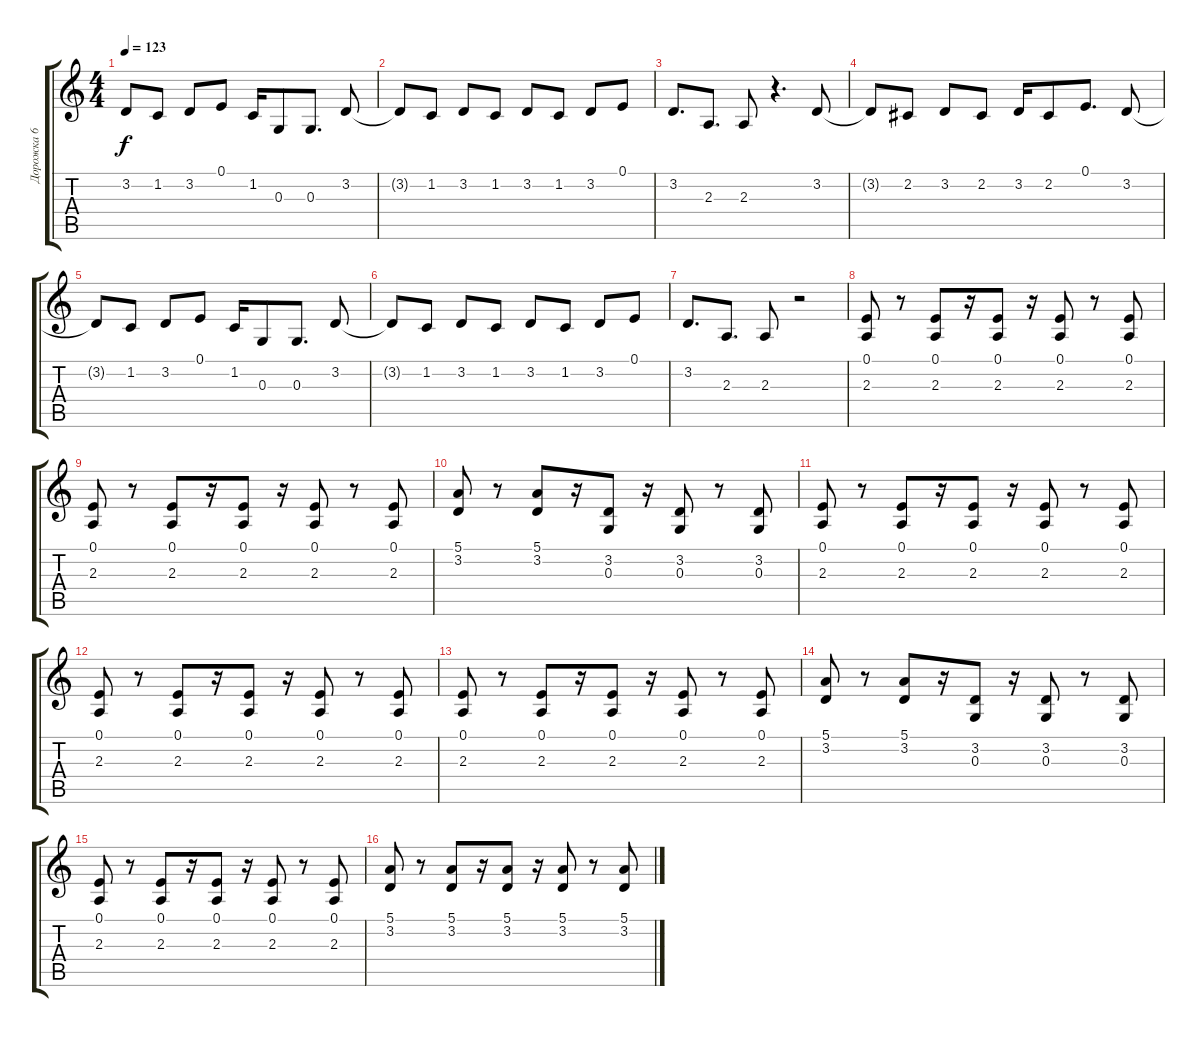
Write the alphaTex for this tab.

\track ("Дорожка 6" "Дорожка 6") {instrument lead1square}
\staff {score tabs}
\tuning (E4 B3 G3 D3 A2 E2) {hide}
\ts (4 4)
\tempo 123
\clef g2
\ks c
3.2{t}.8{dy f} 1.2.8 3.2.8 0.1.8 1.2.16 0.3.8 0.3.8{d} 3.2.8 |
3.2{t}.8 1.2.8 3.2.8 1.2.8 3.2.8 1.2.8 3.2.8 0.1.8 |
3.2.8{d} 2.3.8{d} 2.3.8 r.4{d} 3.2.8 |
3.2{t}.8 2.2.8 3.2.8 2.2.8 3.2.16 2.2.8 0.1.8{d} 3.2.8 |
3.2{t}.8 1.2.8 3.2.8 0.1.8 1.2.16 0.3.8 0.3.8{d} 3.2.8 |
3.2{t}.8 1.2.8 3.2.8 1.2.8 3.2.8 1.2.8 3.2.8 0.1.8 |
3.2.8{d} 2.3.8{d} 2.3.8 r.2 |
(0.1 2.3).8 r.8 (0.1 2.3).8 r.16 (0.1 2.3).8 r.16 (0.1 2.3).8 r.8 (0.1 2.3).8 |
(0.1 2.3).8 r.8 (0.1 2.3).8 r.16 (0.1 2.3).8 r.16 (0.1 2.3).8 r.8 (0.1 2.3).8 |
(5.1 3.2).8 r.8 (5.1 3.2).8 r.16 (3.2 0.3).8 r.16 (3.2 0.3).8 r.8 (3.2 0.3).8 |
(0.1 2.3).8 r.8 (0.1 2.3).8 r.16 (0.1 2.3).8 r.16 (0.1 2.3).8 r.8 (0.1 2.3).8 |
(0.1 2.3).8 r.8 (0.1 2.3).8 r.16 (0.1 2.3).8 r.16 (0.1 2.3).8 r.8 (0.1 2.3).8 |
(0.1 2.3).8 r.8 (0.1 2.3).8 r.16 (0.1 2.3).8 r.16 (0.1 2.3).8 r.8 (0.1 2.3).8 |
(5.1 3.2).8 r.8 (5.1 3.2).8 r.16 (3.2 0.3).8 r.16 (3.2 0.3).8 r.8 (3.2 0.3).8 |
(0.1 2.3).8 r.8 (0.1 2.3).8 r.16 (0.1 2.3).8 r.16 (0.1 2.3).8 r.8 (0.1 2.3).8 |
(5.1 3.2).8 r.8 (5.1 3.2).8 r.16 (5.1 3.2).8 r.16 (5.1 3.2).8 r.8 (5.1 3.2).8
